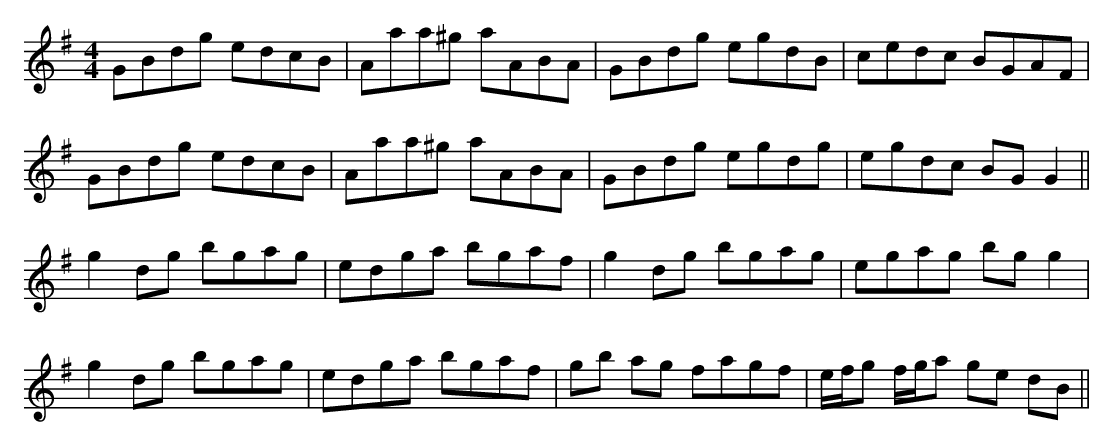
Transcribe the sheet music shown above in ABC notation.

X:1
M:4/4
K:G
GBdg edcB|Aaa^g aABA| GBdg egdB|cedc BGAF|
GBdg edcB|Aaa^g aABA|GBdg egdg|egdc BG G2||
g2 dg bgag|edga bgaf|g2 dg bgag|egag bgg2|
g2 dg bgag|edga bgaf|gb ag fagf|e/f/g f/g/a ge dB||
